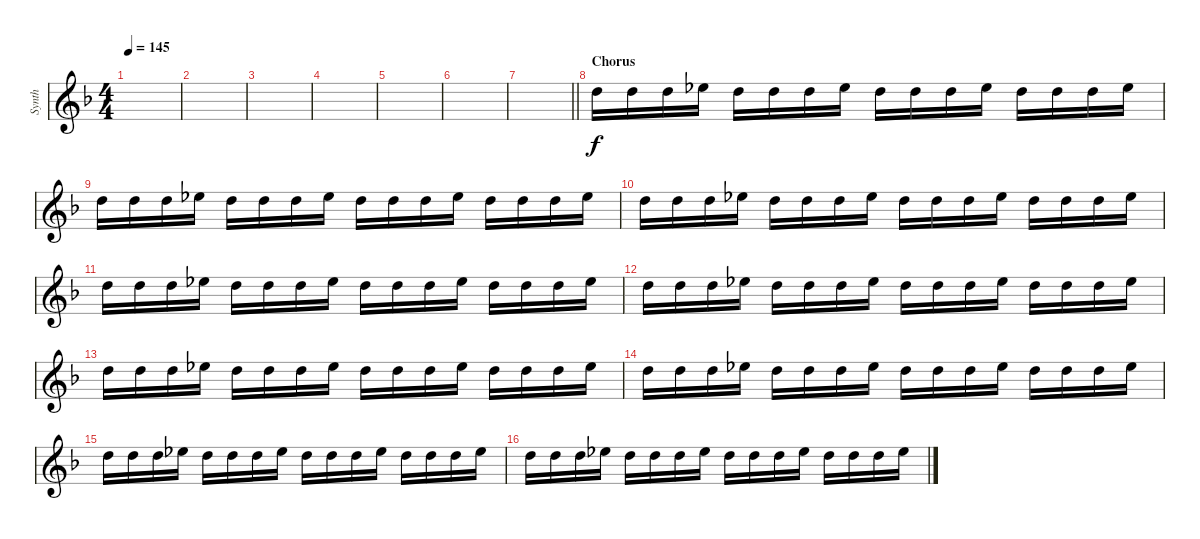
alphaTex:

\track ("Synth" "Synth") {instrument acousticbass}
\staff {score}
\tuning (E4 B3 G3 D3 A2 D2) {hide}
\ts (4 4)
\tempo 145
\clef g2
\ks f
|
|
|
|
|
|
\barLineRight lightlight
|
\section ("" "Chorus")
3.2.16{volume 5} 3.2.16 3.2.16 4.2.16 3.2.16 3.2.16 3.2.16 4.2.16 3.2.16 3.2.16 3.2.16 4.2.16 3.2.16 3.2.16 3.2.16 4.2.16 |
3.2.16 3.2.16 3.2.16 4.2.16 3.2.16 3.2.16 3.2.16 4.2.16 3.2.16 3.2.16 3.2.16 4.2.16 3.2.16 3.2.16 3.2.16 4.2.16 |
3.2.16 3.2.16 3.2.16 4.2.16 3.2.16 3.2.16 3.2.16 4.2.16 3.2.16 3.2.16 3.2.16 4.2.16 3.2.16 3.2.16 3.2.16 4.2.16 |
3.2.16 3.2.16 3.2.16 4.2.16 3.2.16 3.2.16 3.2.16 4.2.16 3.2.16 3.2.16 3.2.16 4.2.16 3.2.16 3.2.16 3.2.16 4.2.16 |
3.2.16 3.2.16 3.2.16 4.2.16 3.2.16 3.2.16 3.2.16 4.2.16 3.2.16 3.2.16 3.2.16 4.2.16 3.2.16 3.2.16 3.2.16 4.2.16 |
3.2.16 3.2.16 3.2.16 4.2.16 3.2.16 3.2.16 3.2.16 4.2.16 3.2.16 3.2.16 3.2.16 4.2.16 3.2.16 3.2.16 3.2.16 4.2.16 |
3.2.16 3.2.16 3.2.16 4.2.16 3.2.16 3.2.16 3.2.16 4.2.16 3.2.16 3.2.16 3.2.16 4.2.16 3.2.16 3.2.16 3.2.16 4.2.16 |
3.2.16 3.2.16 3.2.16 4.2.16 3.2.16 3.2.16 3.2.16 4.2.16 3.2.16 3.2.16 3.2.16 4.2.16 3.2.16 3.2.16 3.2.16 4.2.16 |
3.2.16{volume 5} 3.2.16 3.2.16 4.2.16 3.2.16 3.2.16 3.2.16 4.2.16 3.2.16 3.2.16 3.2.16 4.2.16 3.2.16 3.2.16 3.2.16 4.2.16
